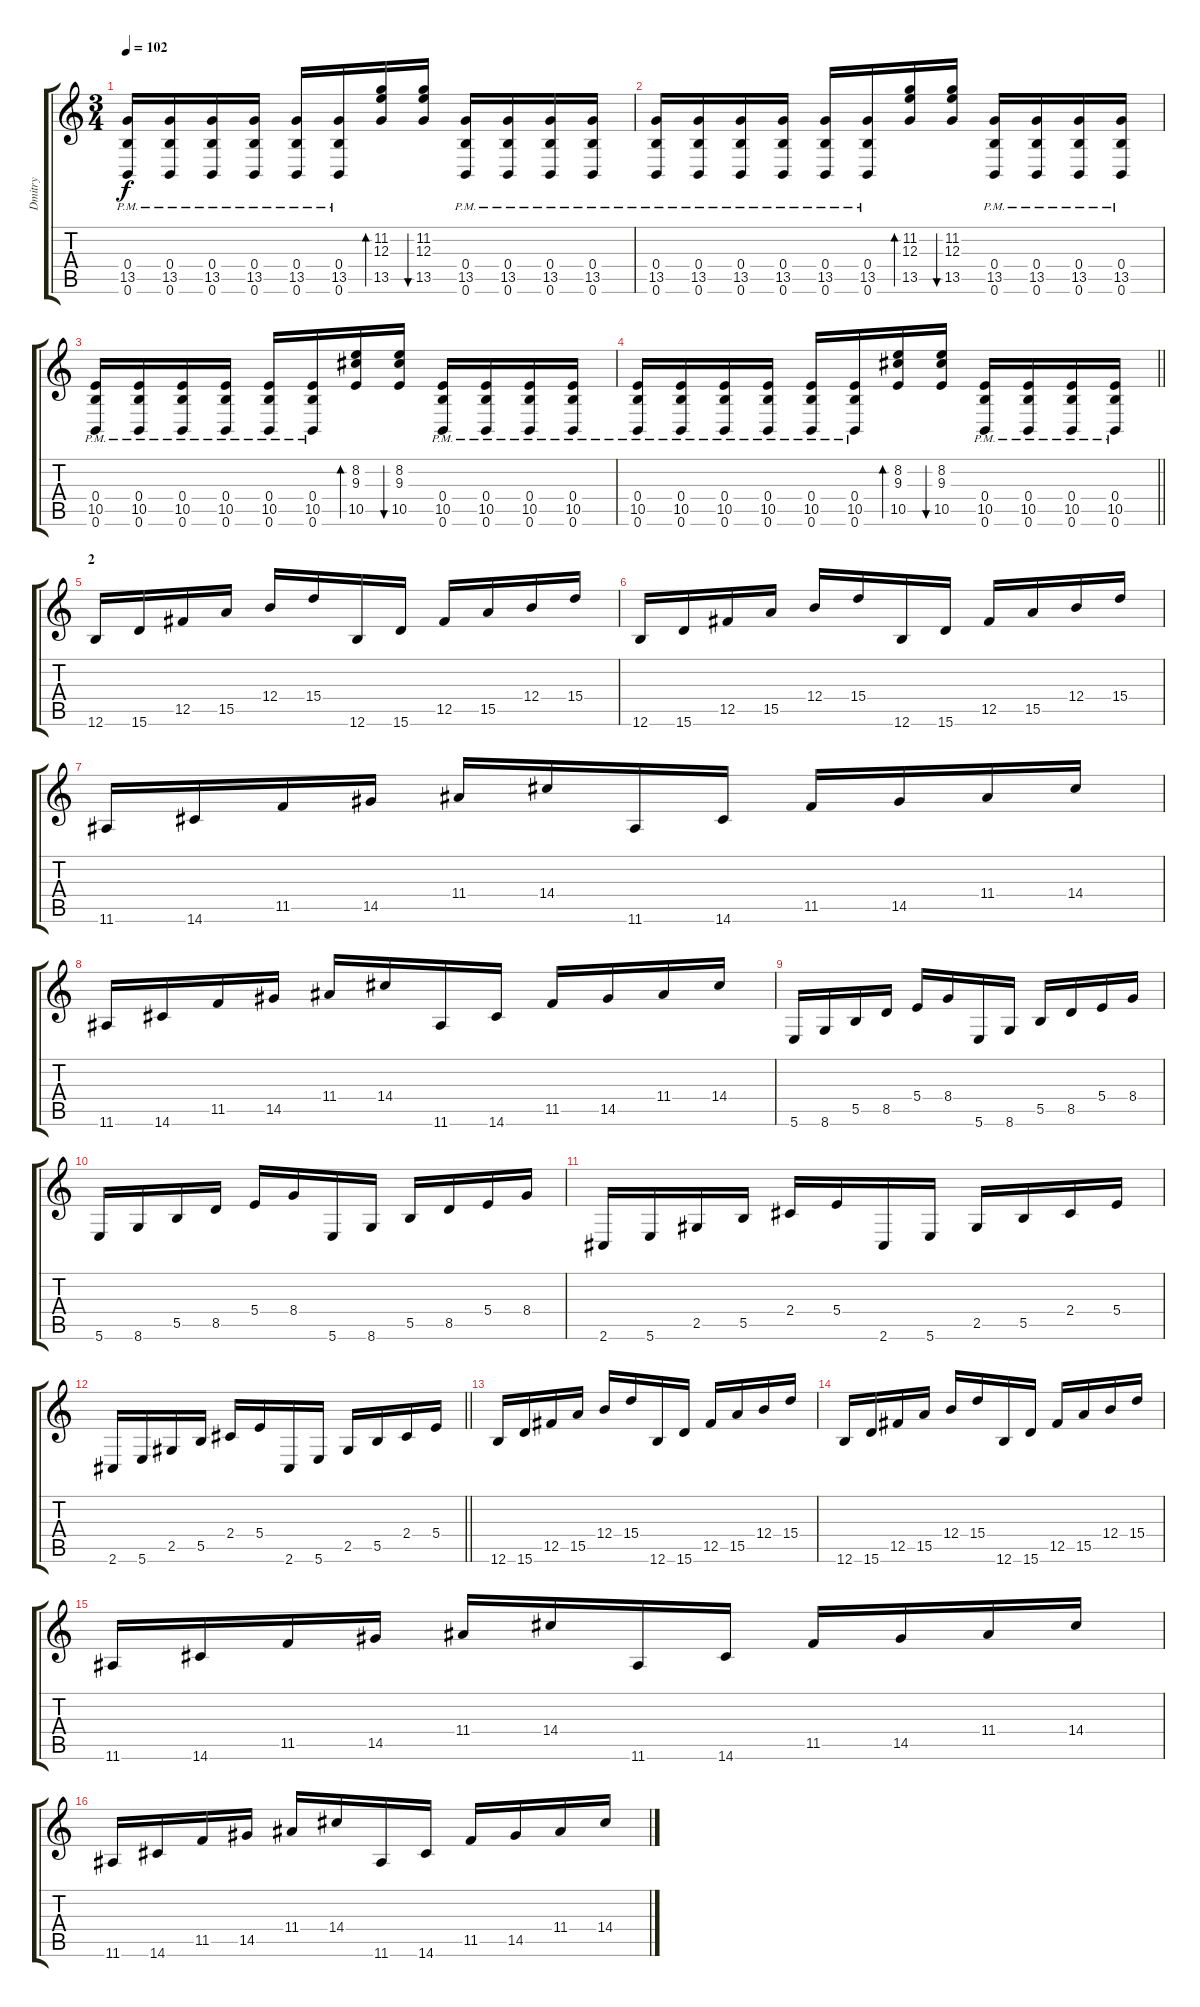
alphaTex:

\track ("Dmitry" "Dmitry") {instrument distortionguitar}
\staff {score tabs}
\tuning (Db4 Ab3 E3 B2 Gb2 B1) {hide}
\ts (3 4)
\tempo 102
\clef g2
\ks c
(0.4 13.5{pm} 0.6).16{dy f} (0.4 13.5{pm} 0.6).16 (0.4 13.5{pm} 0.6).16 (0.4 13.5{pm} 0.6).16 (0.4 13.5{pm} 0.6).16 (0.4 13.5{pm} 0.6).16 (11.2 12.3 13.5).16{bd 240} (11.2 12.3 13.5).16{bu 240} (0.4 13.5{pm} 0.6).16 (0.4 13.5{pm} 0.6).16 (0.4 13.5{pm} 0.6).16 (0.4 13.5{pm} 0.6).16 |
(0.4 13.5{pm} 0.6).16 (0.4 13.5{pm} 0.6).16 (0.4 13.5{pm} 0.6).16 (0.4 13.5{pm} 0.6).16 (0.4 13.5{pm} 0.6).16 (0.4 13.5{pm} 0.6).16 (11.2 12.3 13.5).16{bd 240} (11.2 12.3 13.5).16{bu 240} (0.4 13.5{pm} 0.6).16 (0.4 13.5{pm} 0.6).16 (0.4 13.5{pm} 0.6).16 (0.4 13.5{pm} 0.6).16 |
(0.4{pm} 10.5{pm} 0.6{pm}).16 (0.4{pm} 10.5{pm} 0.6{pm}).16 (0.4{pm} 10.5{pm} 0.6{pm}).16 (0.4{pm} 10.5{pm} 0.6{pm}).16 (0.4{pm} 10.5{pm} 0.6{pm}).16 (0.4{pm} 10.5{pm} 0.6{pm}).16 (8.2 9.3 10.5).16{bd 240} (8.2 9.3 10.5).16{bu 240} (0.4{pm} 10.5{pm} 0.6{pm}).16 (0.4{pm} 10.5{pm} 0.6{pm}).16 (0.4{pm} 10.5{pm} 0.6{pm}).16 (0.4{pm} 10.5{pm} 0.6{pm}).16 |
\barLineRight lightlight
(0.4{pm} 10.5{pm} 0.6{pm}).16 (0.4{pm} 10.5{pm} 0.6{pm}).16 (0.4{pm} 10.5{pm} 0.6{pm}).16 (0.4{pm} 10.5{pm} 0.6{pm}).16 (0.4{pm} 10.5{pm} 0.6{pm}).16 (0.4{pm} 10.5{pm} 0.6{pm}).16 (8.2 9.3 10.5).16{bd 240} (8.2 9.3 10.5).16{bu 240} (0.4{pm} 10.5{pm} 0.6{pm}).16 (0.4{pm} 10.5{pm} 0.6{pm}).16 (0.4{pm} 10.5{pm} 0.6{pm}).16 (0.4{pm} 10.5{pm} 0.6{pm}).16 |
\section ("" "2")
12.6.16 15.6.16 12.5.16 15.5.16 12.4.16 15.4.16 12.6.16 15.6.16 12.5.16 15.5.16 12.4.16 15.4.16 |
12.6.16 15.6.16 12.5.16 15.5.16 12.4.16 15.4.16 12.6.16 15.6.16 12.5.16 15.5.16 12.4.16 15.4.16 |
11.6.16 14.6.16 11.5.16 14.5.16 11.4.16 14.4.16 11.6.16 14.6.16 11.5.16 14.5.16 11.4.16 14.4.16 |
11.6.16 14.6.16 11.5.16 14.5.16 11.4.16 14.4.16 11.6.16 14.6.16 11.5.16 14.5.16 11.4.16 14.4.16 |
5.6.16 8.6.16 5.5.16 8.5.16 5.4.16 8.4.16 5.6.16 8.6.16 5.5.16 8.5.16 5.4.16 8.4.16 |
5.6.16 8.6.16 5.5.16 8.5.16 5.4.16 8.4.16 5.6.16 8.6.16 5.5.16 8.5.16 5.4.16 8.4.16 |
2.6.16 5.6.16 2.5.16 5.5.16 2.4.16 5.4.16 2.6.16 5.6.16 2.5.16 5.5.16 2.4.16 5.4.16 |
\barLineRight lightlight
2.6.16 5.6.16 2.5.16 5.5.16 2.4.16 5.4.16 2.6.16 5.6.16 2.5.16 5.5.16 2.4.16 5.4.16 |
12.6.16 15.6.16 12.5.16 15.5.16 12.4.16 15.4.16 12.6.16 15.6.16 12.5.16 15.5.16 12.4.16 15.4.16 |
12.6.16 15.6.16 12.5.16 15.5.16 12.4.16 15.4.16 12.6.16 15.6.16 12.5.16 15.5.16 12.4.16 15.4.16 |
11.6.16 14.6.16 11.5.16 14.5.16 11.4.16 14.4.16 11.6.16 14.6.16 11.5.16 14.5.16 11.4.16 14.4.16 |
11.6.16 14.6.16 11.5.16 14.5.16 11.4.16 14.4.16 11.6.16 14.6.16 11.5.16 14.5.16 11.4.16 14.4.16
